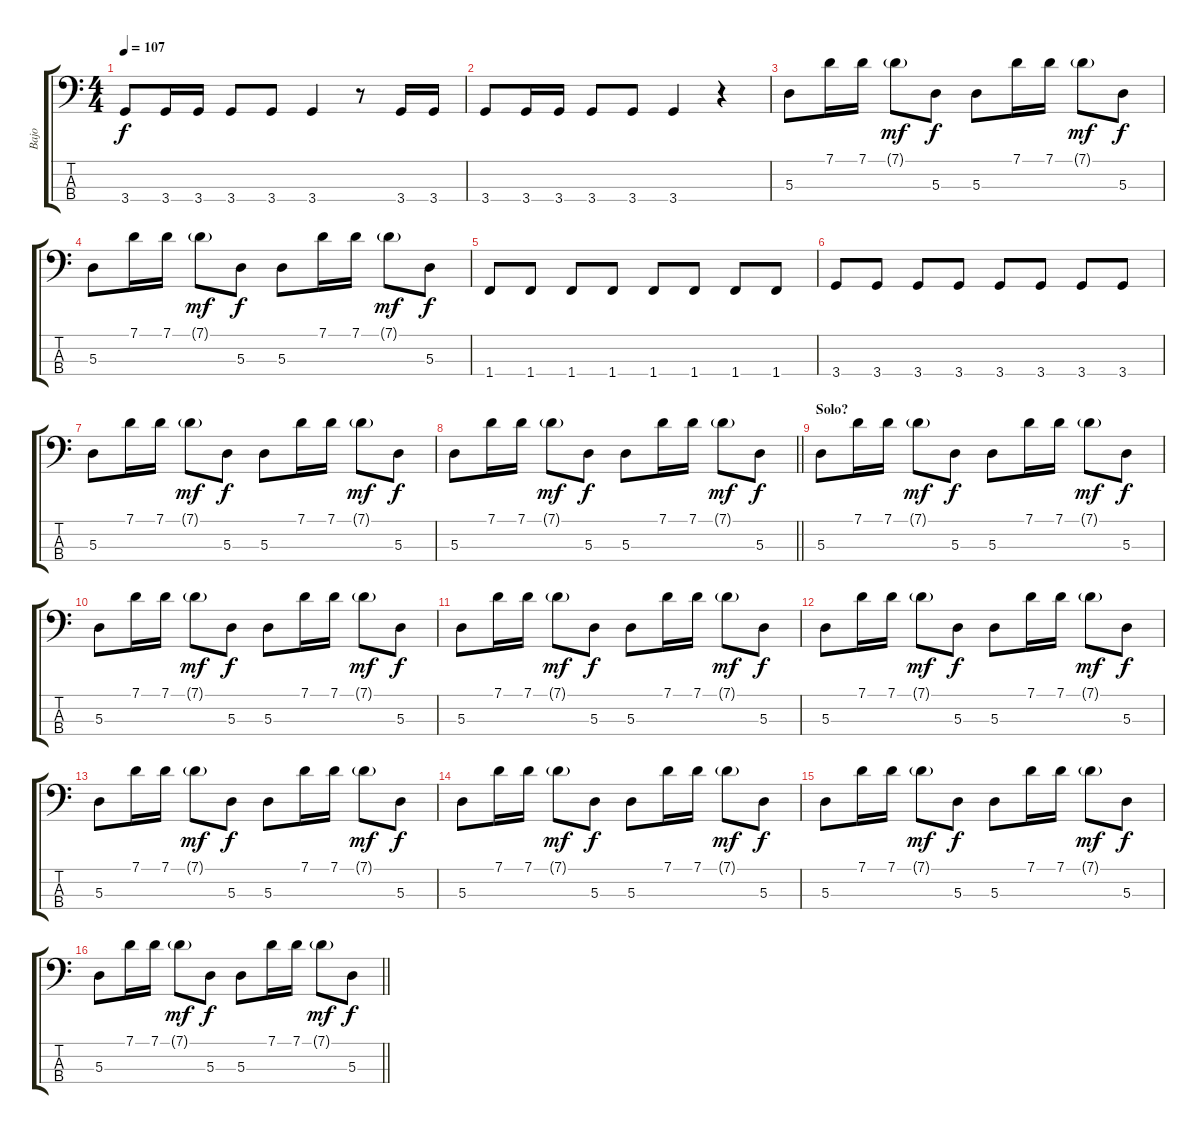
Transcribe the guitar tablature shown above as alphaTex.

\track ("Bajo" "Bajo") {instrument electricbasspick}
\staff {score tabs}
\tuning (G2 D2 A1 E1) {hide}
\ts (4 4)
\tempo 107
\clef f4
\ks c
3.4.8{dy f} 3.4.16 3.4.16 3.4.8 3.4.8 3.4.4 r.8 3.4.16 3.4.16 |
3.4.8 3.4.16 3.4.16 3.4.8 3.4.8 3.4.4 r.4 |
5.3.8 7.1.16 7.1.16 7.1{g}.8{dy mf} 5.3.8{dy f} 5.3.8 7.1.16 7.1.16 7.1{g}.8{dy mf} 5.3.8{dy f} |
5.3.8 7.1.16 7.1.16 7.1{g}.8{dy mf} 5.3.8{dy f} 5.3.8 7.1.16 7.1.16 7.1{g}.8{dy mf} 5.3.8{dy f} |
1.4.8 1.4.8 1.4.8 1.4.8 1.4.8 1.4.8 1.4.8 1.4.8 |
3.4.8 3.4.8 3.4.8 3.4.8 3.4.8 3.4.8 3.4.8 3.4.8 |
5.3.8 7.1.16 7.1.16 7.1{g}.8{dy mf} 5.3.8{dy f} 5.3.8 7.1.16 7.1.16 7.1{g}.8{dy mf} 5.3.8{dy f} |
\barLineRight lightlight
5.3.8 7.1.16 7.1.16 7.1{g}.8{dy mf} 5.3.8{dy f} 5.3.8 7.1.16 7.1.16 7.1{g}.8{dy mf} 5.3.8{dy f} |
\section ("" "Solo?")
5.3.8 7.1.16 7.1.16 7.1{g}.8{dy mf} 5.3.8{dy f} 5.3.8 7.1.16 7.1.16 7.1{g}.8{dy mf} 5.3.8{dy f} |
5.3.8 7.1.16 7.1.16 7.1{g}.8{dy mf} 5.3.8{dy f} 5.3.8 7.1.16 7.1.16 7.1{g}.8{dy mf} 5.3.8{dy f} |
5.3.8 7.1.16 7.1.16 7.1{g}.8{dy mf} 5.3.8{dy f} 5.3.8 7.1.16 7.1.16 7.1{g}.8{dy mf} 5.3.8{dy f} |
5.3.8 7.1.16 7.1.16 7.1{g}.8{dy mf} 5.3.8{dy f} 5.3.8 7.1.16 7.1.16 7.1{g}.8{dy mf} 5.3.8{dy f} |
5.3.8 7.1.16 7.1.16 7.1{g}.8{dy mf} 5.3.8{dy f} 5.3.8 7.1.16 7.1.16 7.1{g}.8{dy mf} 5.3.8{dy f} |
5.3.8 7.1.16 7.1.16 7.1{g}.8{dy mf} 5.3.8{dy f} 5.3.8 7.1.16 7.1.16 7.1{g}.8{dy mf} 5.3.8{dy f} |
5.3.8 7.1.16 7.1.16 7.1{g}.8{dy mf} 5.3.8{dy f} 5.3.8 7.1.16 7.1.16 7.1{g}.8{dy mf} 5.3.8{dy f} |
\barLineRight lightlight
5.3.8 7.1.16 7.1.16 7.1{g}.8{dy mf} 5.3.8{dy f} 5.3.8 7.1.16 7.1.16 7.1{g}.8{dy mf} 5.3.8{dy f}
